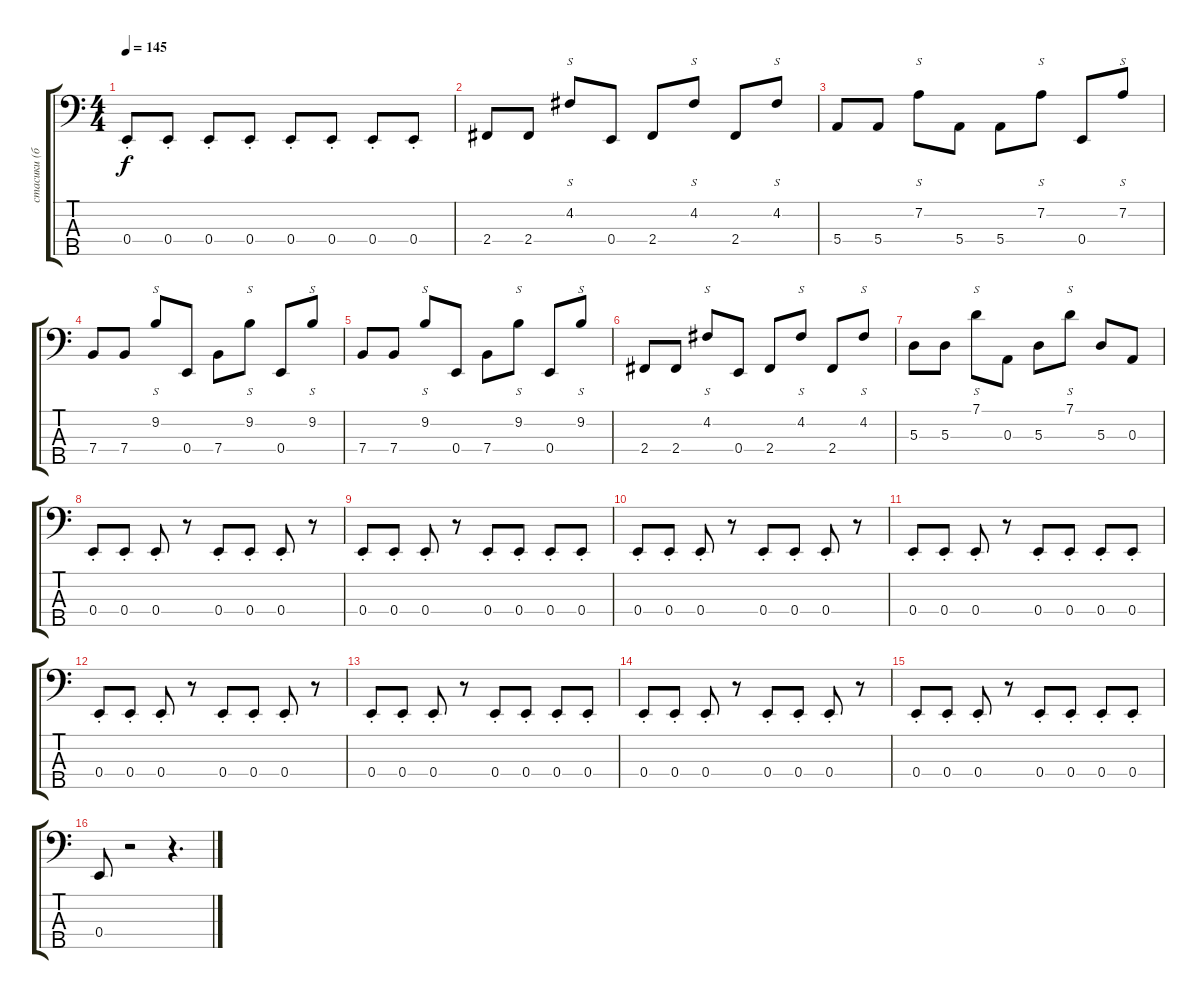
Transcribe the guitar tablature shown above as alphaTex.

\track ("стасики (бас)" "стасики (б") {instrument electricbassfinger}
\staff {score tabs}
\tuning (G2 D2 A1 E1 B0) {hide}
\ts (4 4)
\tempo 145
\clef f4
\ks c
0.4{st}.8{dy f} 0.4{st}.8 0.4{st}.8 0.4{st}.8 0.4{st}.8 0.4{st}.8 0.4{st}.8 0.4{st}.8 |
2.4.8 2.4.8 4.2.8{s} 0.4.8 2.4.8 4.2.8{s} 2.4.8 4.2.8{s} |
5.4.8 5.4.8 7.2.8{s} 5.4.8 5.4.8 7.2.8{s} 0.4.8 7.2.8{s} |
7.4.8 7.4.8 9.2.8{s} 0.4.8 7.4.8 9.2.8{s} 0.4.8 9.2.8{s} |
7.4.8 7.4.8 9.2.8{s} 0.4.8 7.4.8 9.2.8{s} 0.4.8 9.2.8{s} |
2.4.8 2.4.8 4.2.8{s} 0.4.8 2.4.8 4.2.8{s} 2.4.8 4.2.8{s} |
5.3.8 5.3.8 7.1.8{s} 0.3.8 5.3.8 7.1.8{s} 5.3.8 0.3.8 |
0.4{st}.8 0.4{st}.8 0.4{st}.8 r.8 0.4{st}.8 0.4{st}.8 0.4{st}.8 r.8 |
0.4{st}.8 0.4{st}.8 0.4{st}.8 r.8 0.4{st}.8 0.4{st}.8 0.4{st}.8 0.4{st}.8 |
0.4{st}.8 0.4{st}.8 0.4{st}.8 r.8 0.4{st}.8 0.4{st}.8 0.4{st}.8 r.8 |
0.4{st}.8 0.4{st}.8 0.4{st}.8 r.8 0.4{st}.8 0.4{st}.8 0.4{st}.8 0.4{st}.8 |
0.4{st}.8 0.4{st}.8 0.4{st}.8 r.8 0.4{st}.8 0.4{st}.8 0.4{st}.8 r.8 |
0.4{st}.8 0.4{st}.8 0.4{st}.8 r.8 0.4{st}.8 0.4{st}.8 0.4{st}.8 0.4{st}.8 |
0.4{st}.8 0.4{st}.8 0.4{st}.8 r.8 0.4{st}.8 0.4{st}.8 0.4{st}.8 r.8 |
0.4{st}.8 0.4{st}.8 0.4{st}.8 r.8 0.4{st}.8 0.4{st}.8 0.4{st}.8 0.4{st}.8 |
0.4.8 r.2 r.4{d}
